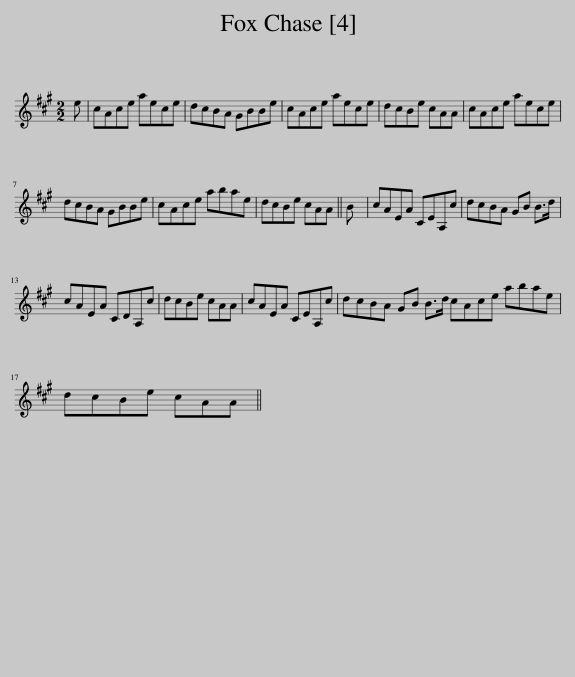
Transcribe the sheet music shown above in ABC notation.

X:1
L:1/8
M:2/2
I:linebreak $
K:A
V:1 treble
V:1
 e | cAce aece | dcBA GBBe | cAce aece | dcBe cAA | %5
 cAce aece |$ dcBA GBBe | cAce abae | dcBe cAA || B | %10
 cAEA CEA,c | dcBA GB B>d |$ cAEA CDA,c | dcBe cAA | cAEA CEA,c | %15
 dcBA GB B>d cAce abae |$ dcBe cAA || %17
